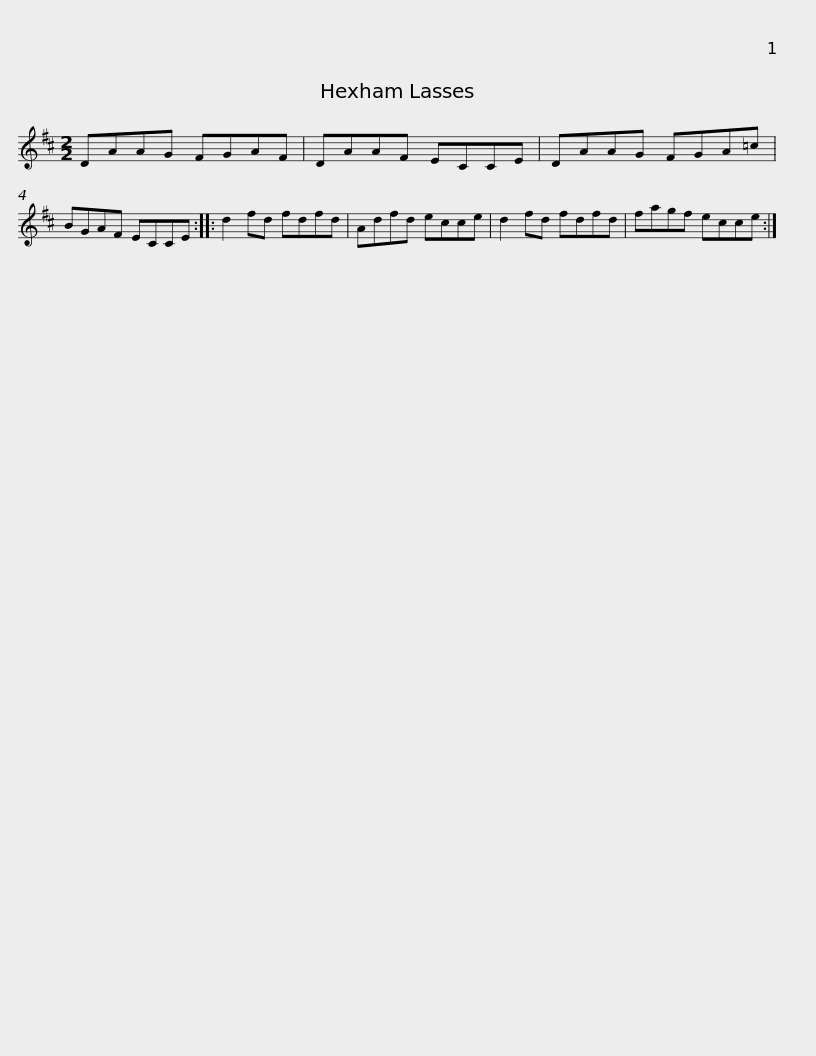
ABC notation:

X:1
L:1/8
M:2/2
I:linebreak $
K:D
V:1 treble
V:1
 DAAG FGAF | DAAF ECCE | DAAG FGA=c | BGAF ECCE :: d2 fd fdfd |$ %5
 Adfd ecce | d2 fd fdfd | fagf ecce :| %8
